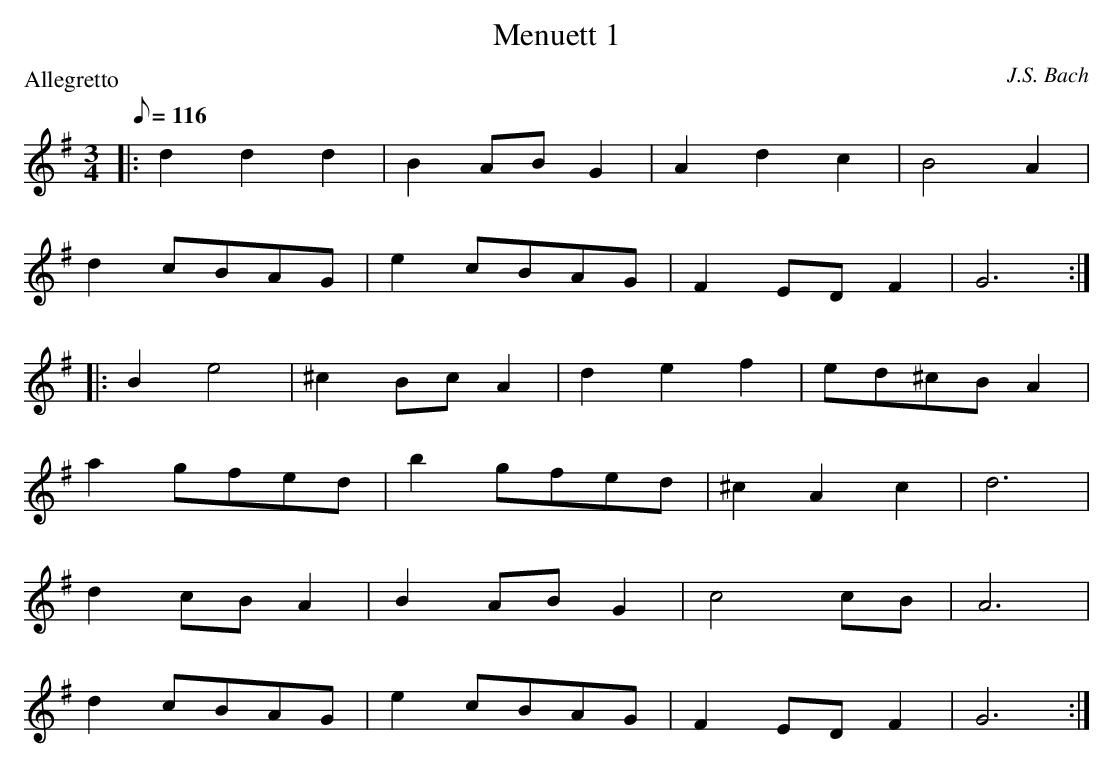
X:1
T: Menuett 1
C: J.S. Bach
P: Allegretto
M: 3/4
L: 1/8
K: G
Q: 116
V: 1
|: d2d2d2 | B2ABG2 | A2d2c2 | B4A2 |
d2cBAG | e2cBAG | F2EDF2 | G6 :|
|: B2e4 | ^c2BcA2 | d2e2f2 | ed^cBA2 |
a2gfed | b2gfed | ^c2A2c2 | d6 |
d2cBA2 | B2ABG2 | c4cB | A6 |
d2cBAG | e2cBAG | F2EDF2 | G6 :|
